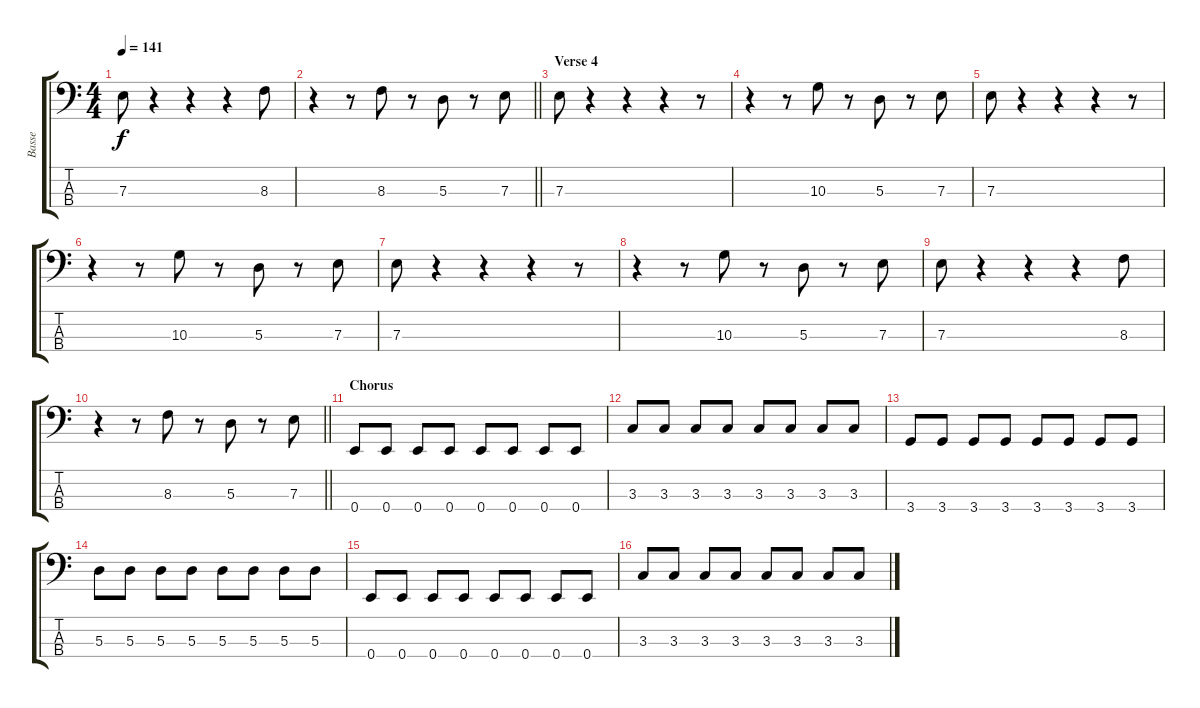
\track ("Basse" "Basse") {instrument electricbassfinger}
\staff {score tabs}
\tuning (G2 D2 A1 E1) {hide}
\ts (4 4)
\tempo 141
\clef f4
\ks c
7.3.8{dy f} r.4 r.4 r.4 8.3.8 |
\barLineRight lightlight
r.4 r.8 8.3.8 r.8 5.3.8 r.8 7.3.8 |
\section ("" "Verse 4")
7.3.8 r.4 r.4 r.4 r.8 |
r.4 r.8 10.3.8 r.8 5.3.8 r.8 7.3.8 |
7.3.8 r.4 r.4 r.4 r.8 |
r.4 r.8 10.3.8 r.8 5.3.8 r.8 7.3.8 |
7.3.8 r.4 r.4 r.4 r.8 |
r.4 r.8 10.3.8 r.8 5.3.8 r.8 7.3.8 |
7.3.8 r.4 r.4 r.4 8.3.8 |
\barLineRight lightlight
r.4 r.8 8.3.8 r.8 5.3.8 r.8 7.3.8 |
\section ("" "Chorus")
0.4.8 0.4.8 0.4.8 0.4.8 0.4.8 0.4.8 0.4.8 0.4.8 |
3.3.8 3.3.8 3.3.8 3.3.8 3.3.8 3.3.8 3.3.8 3.3.8 |
3.4.8 3.4.8 3.4.8 3.4.8 3.4.8 3.4.8 3.4.8 3.4.8 |
5.3.8 5.3.8 5.3.8 5.3.8 5.3.8 5.3.8 5.3.8 5.3.8 |
0.4.8 0.4.8 0.4.8 0.4.8 0.4.8 0.4.8 0.4.8 0.4.8 |
3.3.8 3.3.8 3.3.8 3.3.8 3.3.8 3.3.8 3.3.8 3.3.8
